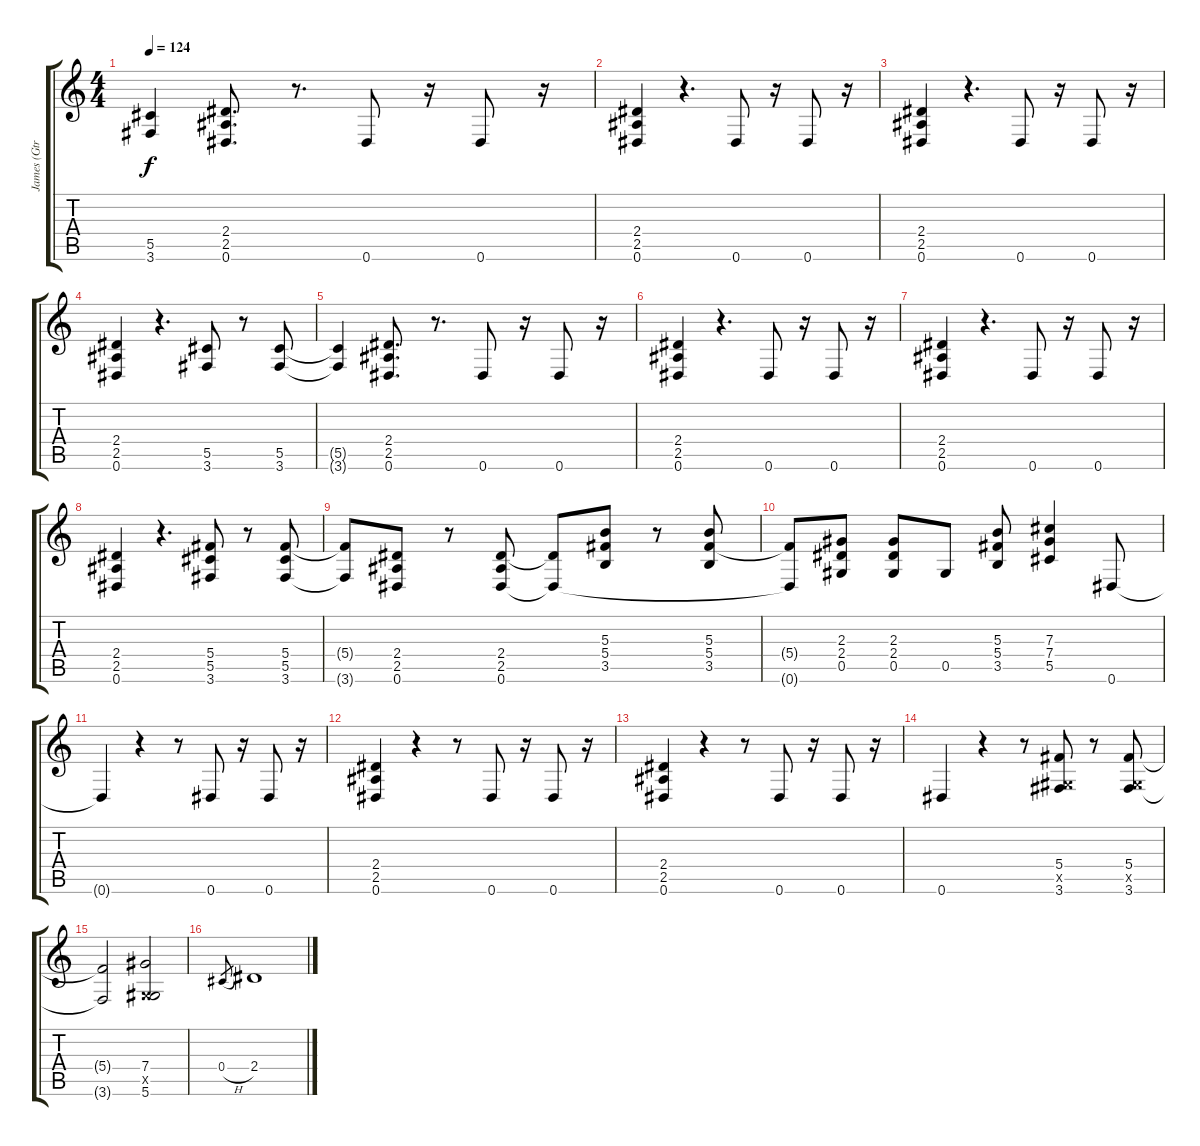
\track ("James (Gtr. 3)" "James (Gtr") {instrument distortionguitar}
\staff {score tabs}
\tuning (Eb4 Bb3 Gb3 Db3 Ab2 Eb2) {hide}
\ts (4 4)
\tempo 124
\clef g2
\ks c
(5.5{t} 3.6{t}).4{dy f} (2.4 2.5 0.6).8{d} r.8{d} 0.6.8 r.16 0.6.8 r.16 |
(2.4 2.5 0.6).4 r.4{d} 0.6.8 r.16 0.6.8 r.16 |
(2.4 2.5 0.6).4 r.4{d} 0.6.8 r.16 0.6.8 r.16 |
(2.4 2.5 0.6).4 r.4{d} (5.5 3.6).8 r.8 (5.5 3.6).8 |
(5.5{t} 3.6{t}).4 (2.4 2.5 0.6).8{d} r.8{d} 0.6.8 r.16 0.6.8 r.16 |
(2.4 2.5 0.6).4 r.4{d} 0.6.8 r.16 0.6.8 r.16 |
(2.4 2.5 0.6).4 r.4{d} 0.6.8 r.16 0.6.8 r.16 |
(2.4 2.5 0.6).4 r.4{d} (5.4 5.5 3.6).8 r.8 (5.4 5.5 3.6).8 |
(5.4{t} 3.6{t}).8 (2.4 2.5 0.6).8 r.8 (2.4 2.5 0.6).8 (2.4{t} 0.6{t}).8 (5.3 5.4 3.5).8 r.8 (5.3 5.4 3.5).8 |
(5.4{t} 0.6{t}).8 (2.3 2.4 0.5).8 (2.3 2.4 0.5).8 0.5.8 (5.3 5.4 3.5).8 (7.3 7.4 5.5).4 0.6.8 |
0.6{t}.4 r.4 r.8 0.6.8 r.16 0.6.8 r.16 |
(2.4 2.5 0.6).4 r.4 r.8 0.6.8 r.16 0.6.8 r.16 |
(2.4 2.5 0.6).4 r.4 r.8 0.6.8 r.16 0.6.8 r.16 |
0.6.4 r.4 r.8 (5.4 0.5{x} 3.6).8 r.8 (5.4 0.5{x} 3.6).8 |
(5.4{t} 3.6{t}).2 (7.4 0.5{x} 5.6).2 |
0.4{h}.8{gr} 2.4.1
